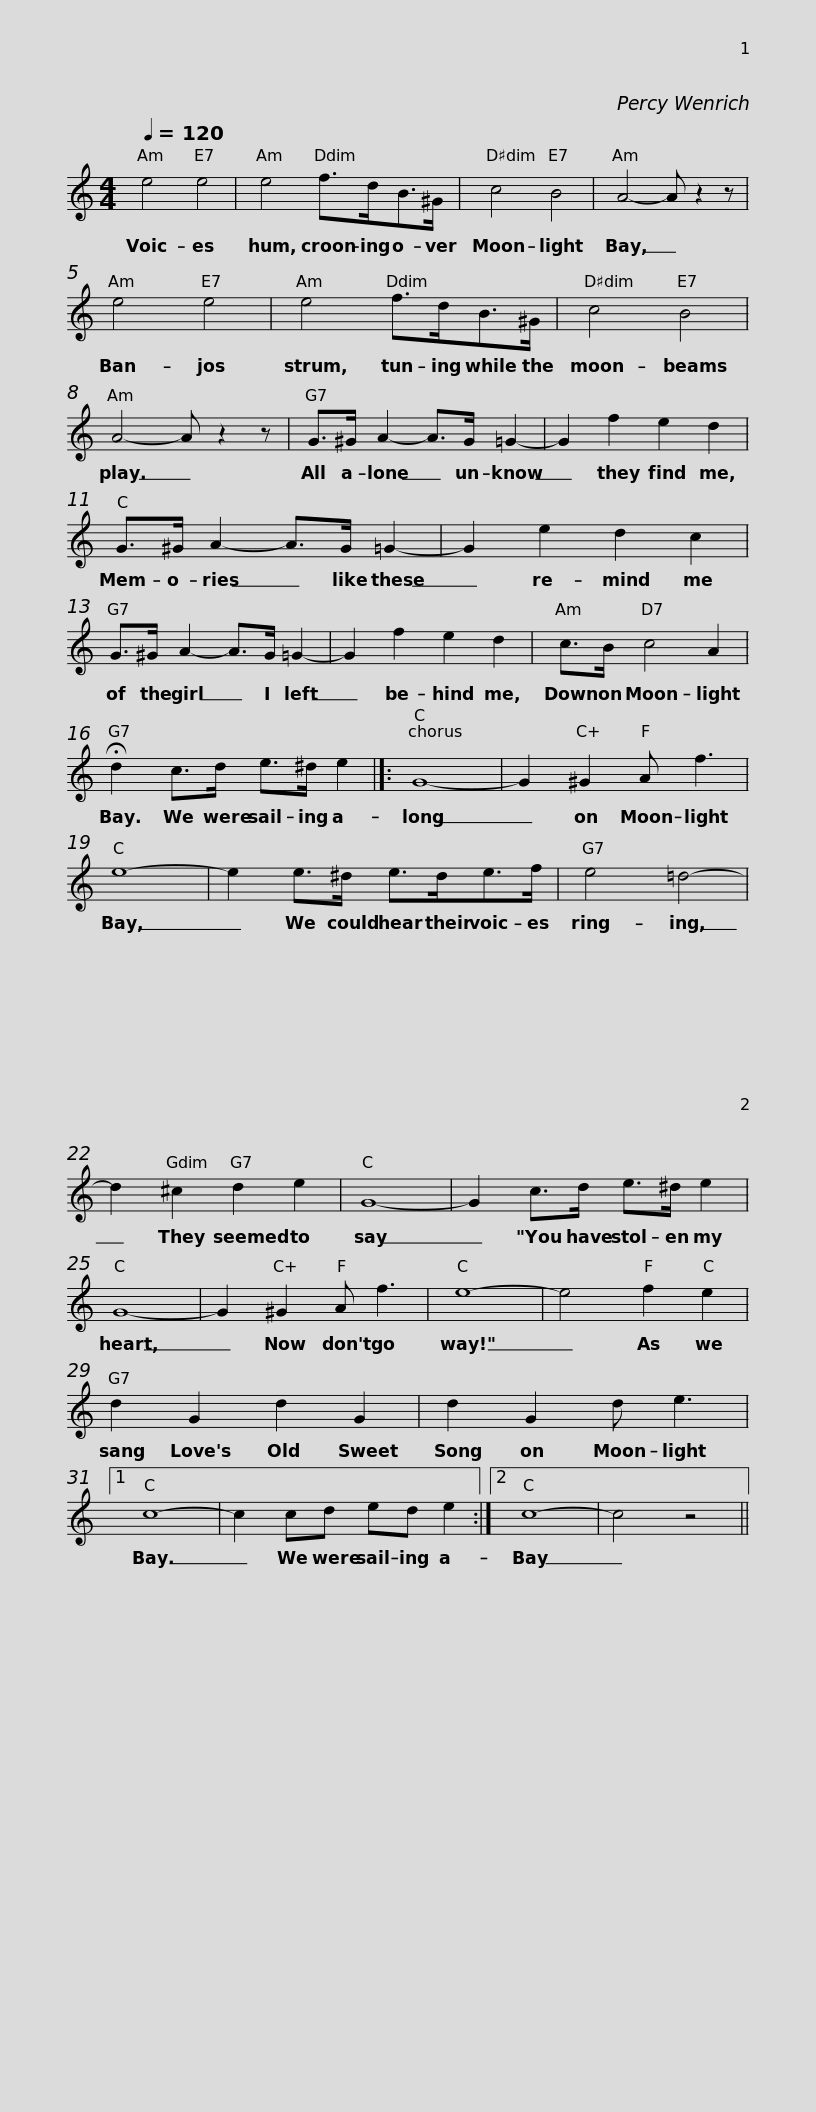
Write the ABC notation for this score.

X:1
L:1/8
Q:1/4=120
M:4/4
I:linebreak $
K:C
V:1 treble
V:1
 e4 e4 | e4 f>dB>^G | c4 B4 | A4- A z2 z | e4 e4 |$ %5
 e4 f>dB>^G | c4 B4 | A4- A z2 z | G>^G A2- A>G =G2- |$ G2 f2 e2 d2 | %10
 G>^G A2- A>G =G2- | G2 e2 d2 c2 | G>^G A2- A>G =G2- |$ G2 f2 e2 d2 | c>B c4 A2 | %15
 !fermata!d2 c>d e>^d e2 |]:$ G8- | G2 ^G2 A f3 | e8- | e2 e>^d e>de>f | %20
 e4 =d4- |$ d2 ^c2 d2 e2 | G8- | G2 c>d e>^d e2 | G8- |$ %25
 G2 ^G2 A f3 | e8- | e4 f2 e2 | d2 G2 d2 G2 | d2 G2 d e3 |1$ %30
 c8- | c2 cd ed e2 :|2 c8- | c4 z4 || %34
